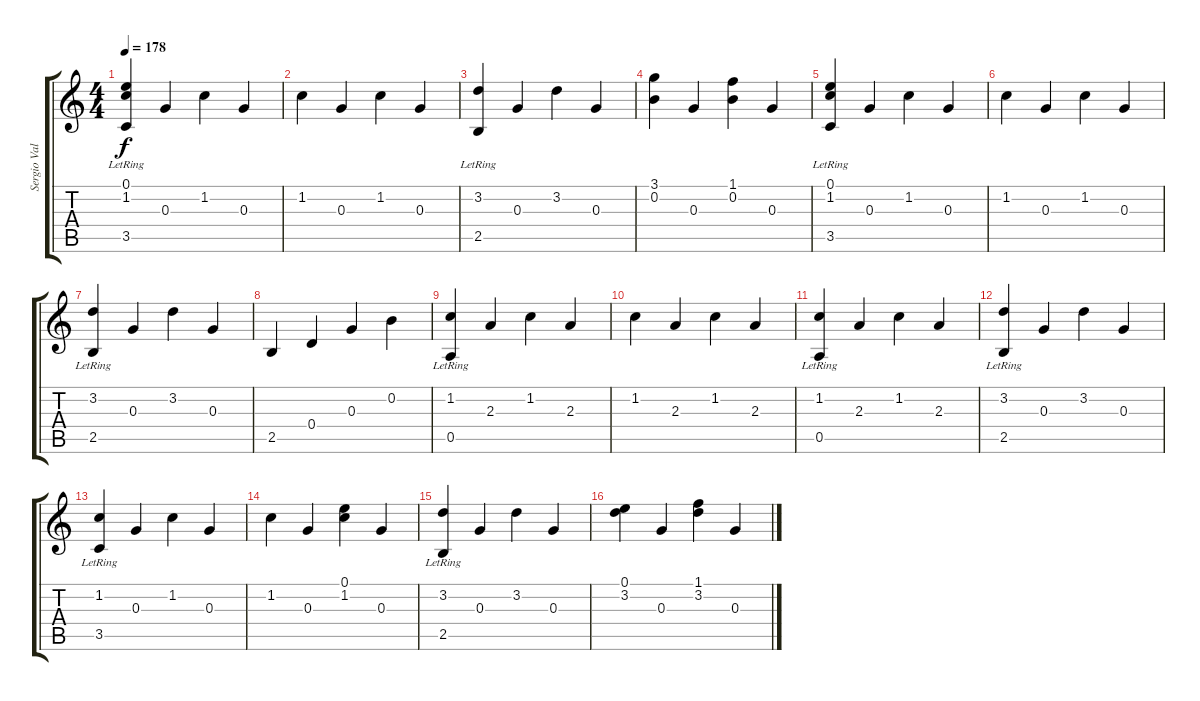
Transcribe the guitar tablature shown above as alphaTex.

\track ("Sergio Vallín" "Sergio Val") {instrument acousticguitarsteel}
\staff {score tabs}
\tuning (E4 B3 G3 D3 A2 E2) {hide}
\ts (4 4)
\tempo 178
\clef g2
\ks c
(0.1 1.2 3.5{lr}).4{dy f} 0.3.4 1.2.4 0.3.4 |
1.2.4 0.3.4 1.2.4 0.3.4 |
(3.2 2.5{lr}).4 0.3.4 3.2.4 0.3.4 |
(3.1 0.2).4 0.3.4 (1.1 0.2).4 0.3.4 |
(0.1 1.2 3.5{lr}).4 0.3.4 1.2.4 0.3.4 |
1.2.4 0.3.4 1.2.4 0.3.4 |
(3.2 2.5{lr}).4 0.3.4 3.2.4 0.3.4 |
2.5.4 0.4.4 0.3.4 0.2.4 |
(1.2 0.5{lr}).4 2.3.4 1.2.4 2.3.4 |
1.2.4 2.3.4 1.2.4 2.3.4 |
(1.2 0.5{lr}).4 2.3.4 1.2.4 2.3.4 |
(3.2 2.5{lr}).4 0.3.4 3.2.4 0.3.4 |
(1.2 3.5{lr}).4 0.3.4 1.2.4 0.3.4 |
1.2.4 0.3.4 (0.1 1.2).4 0.3.4 |
(3.2 2.5{lr}).4 0.3.4 3.2.4 0.3.4 |
(0.1 3.2).4 0.3.4 (1.1 3.2).4 0.3.4
